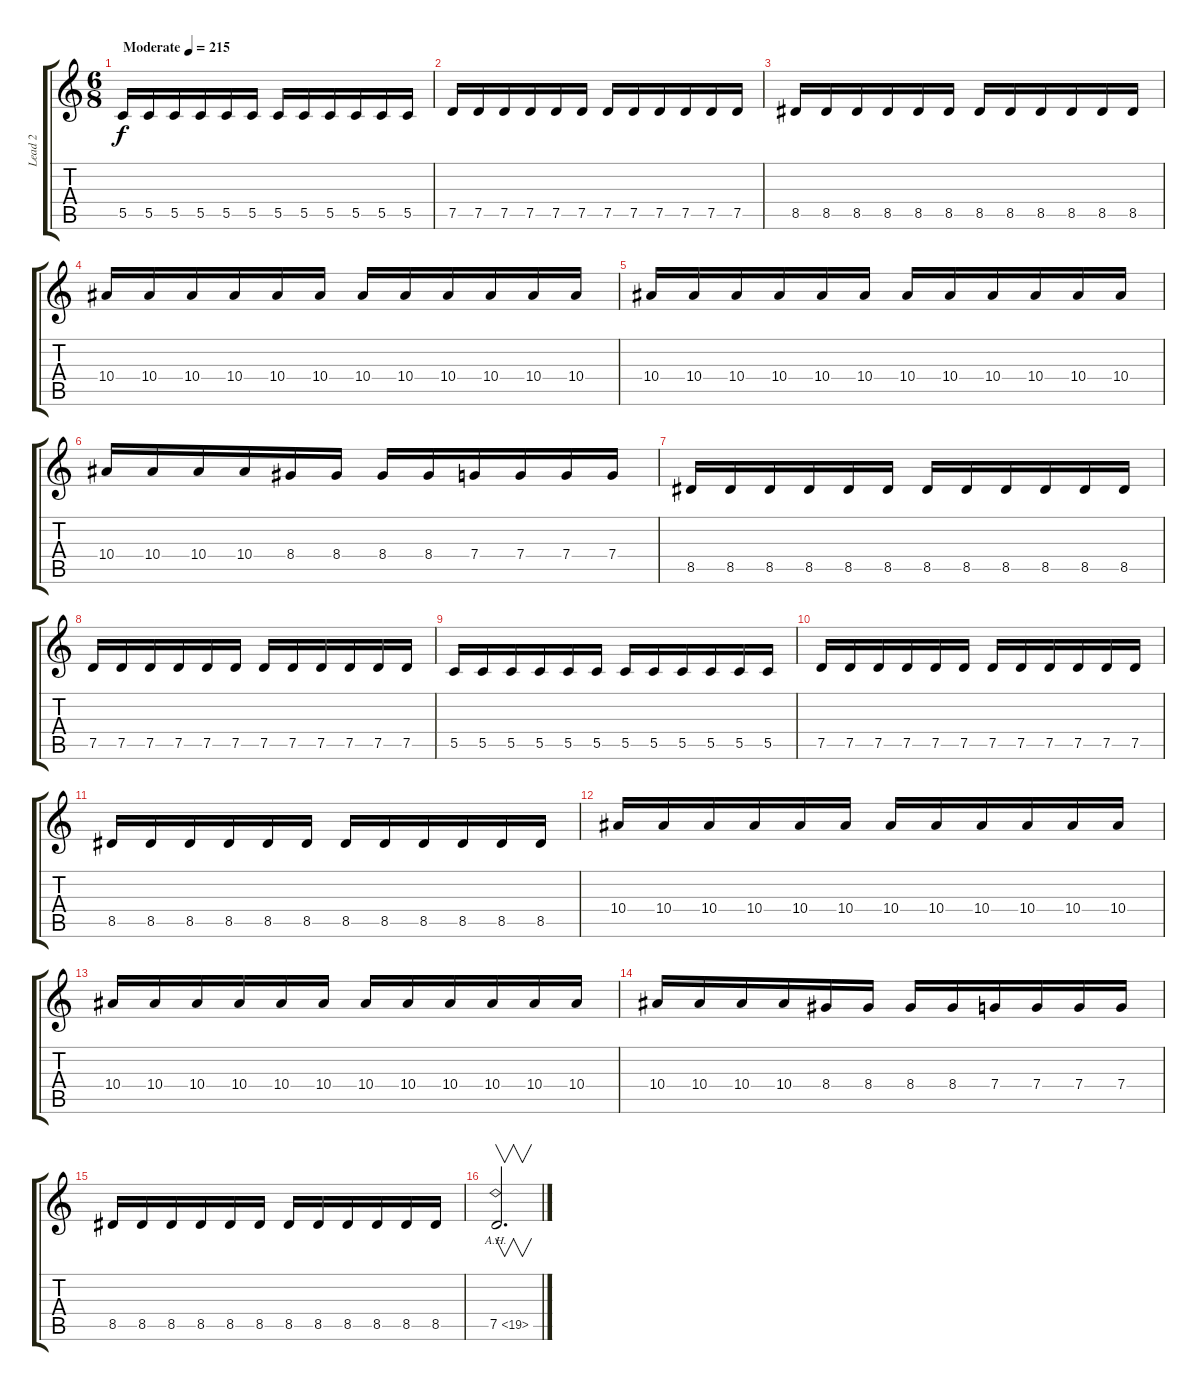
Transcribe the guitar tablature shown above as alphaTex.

\track ("Lead 2" "Lead 2") {instrument distortionguitar}
\staff {score tabs}
\tuning (D4 A3 F3 C3 G2 C2) {hide}
\ts (6 8)
\tempo (215 "Moderate")
\clef g2
\ks c
5.5.16{dy f instrument distortionguitar} 5.5.16 5.5.16 5.5.16 5.5.16 5.5.16 5.5.16 5.5.16 5.5.16 5.5.16 5.5.16 5.5.16 |
7.5.16 7.5.16 7.5.16 7.5.16 7.5.16 7.5.16 7.5.16 7.5.16 7.5.16 7.5.16 7.5.16 7.5.16 |
8.5.16 8.5.16 8.5.16 8.5.16 8.5.16 8.5.16 8.5.16 8.5.16 8.5.16 8.5.16 8.5.16 8.5.16 |
10.4.16 10.4.16 10.4.16 10.4.16 10.4.16 10.4.16 10.4.16 10.4.16 10.4.16 10.4.16 10.4.16 10.4.16 |
10.4.16 10.4.16 10.4.16 10.4.16 10.4.16 10.4.16 10.4.16 10.4.16 10.4.16 10.4.16 10.4.16 10.4.16 |
10.4.16 10.4.16 10.4.16 10.4.16 8.4.16 8.4.16 8.4.16 8.4.16 7.4.16 7.4.16 7.4.16 7.4.16 |
8.5.16 8.5.16 8.5.16 8.5.16 8.5.16 8.5.16 8.5.16 8.5.16 8.5.16 8.5.16 8.5.16 8.5.16 |
7.5.16 7.5.16 7.5.16 7.5.16 7.5.16 7.5.16 7.5.16 7.5.16 7.5.16 7.5.16 7.5.16 7.5.16 |
5.5.16 5.5.16 5.5.16 5.5.16 5.5.16 5.5.16 5.5.16 5.5.16 5.5.16 5.5.16 5.5.16 5.5.16 |
7.5.16 7.5.16 7.5.16 7.5.16 7.5.16 7.5.16 7.5.16 7.5.16 7.5.16 7.5.16 7.5.16 7.5.16 |
8.5.16 8.5.16 8.5.16 8.5.16 8.5.16 8.5.16 8.5.16 8.5.16 8.5.16 8.5.16 8.5.16 8.5.16 |
10.4.16 10.4.16 10.4.16 10.4.16 10.4.16 10.4.16 10.4.16 10.4.16 10.4.16 10.4.16 10.4.16 10.4.16 |
10.4.16 10.4.16 10.4.16 10.4.16 10.4.16 10.4.16 10.4.16 10.4.16 10.4.16 10.4.16 10.4.16 10.4.16 |
10.4.16 10.4.16 10.4.16 10.4.16 8.4.16 8.4.16 8.4.16 8.4.16 7.4.16 7.4.16 7.4.16 7.4.16 |
8.5.16 8.5.16 8.5.16 8.5.16 8.5.16 8.5.16 8.5.16 8.5.16 8.5.16 8.5.16 8.5.16 8.5.16 |
7.5{ah 12}.2{v d}
